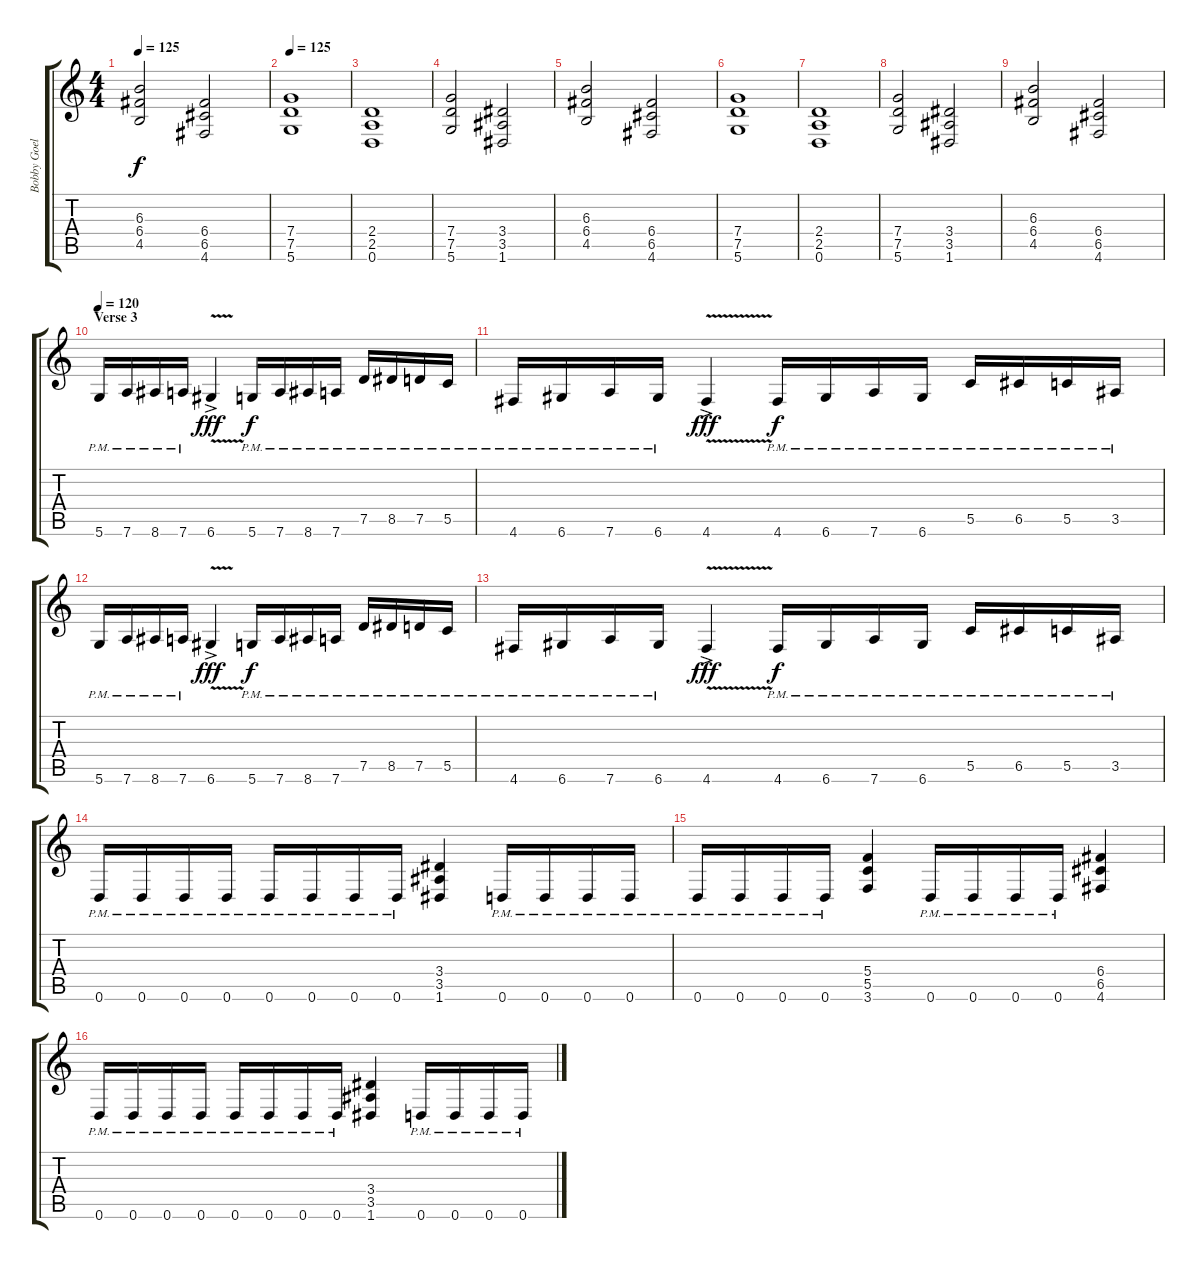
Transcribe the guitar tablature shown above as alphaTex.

\track ("Bobby Goelble" "Bobby Goel") {instrument distortionguitar}
\staff {score tabs}
\tuning (D4 A3 F3 C3 G2 D2) {hide}
\ts (4 4)
\tempo 125
\clef g2
\ks c
(6.3 6.4 4.5).2{dy f} (6.4 6.5 4.6).2 |
\tempo 125
(7.4 7.5 5.6).1 |
(2.4 2.5 0.6).1 |
(7.4 7.5 5.6).2 (3.4 3.5 1.6).2 |
(6.3 6.4 4.5).2 (6.4 6.5 4.6).2 |
(7.4 7.5 5.6).1 |
(2.4 2.5 0.6).1 |
(7.4 7.5 5.6).2 (3.4 3.5 1.6).2 |
(6.3 6.4 4.5).2 (6.4 6.5 4.6).2 |
\section ("" "Verse 3")
\tempo 120
5.6{pm}.16 7.6{pm}.16 8.6{pm}.16 7.6{pm}.16 6.6{v ac}.4{dy fff} 5.6{pm}.16{dy f} 7.6{pm}.16 8.6{pm}.16 7.6{pm}.16 7.5{pm}.16 8.5{pm}.16 7.5{pm}.16 5.5{pm}.16 |
4.6{pm}.16 6.6{pm}.16 7.6{pm}.16 6.6{pm}.16 4.6{v ac}.4{dy fff} 4.6{pm}.16{dy f} 6.6{pm}.16 7.6{pm}.16 6.6{pm}.16 5.5{pm}.16 6.5{pm}.16 5.5{pm}.16 3.5{pm}.16 |
5.6{pm}.16 7.6{pm}.16 8.6{pm}.16 7.6{pm}.16 6.6{v ac}.4{dy fff} 5.6{pm}.16{dy f} 7.6{pm}.16 8.6{pm}.16 7.6{pm}.16 7.5{pm}.16 8.5{pm}.16 7.5{pm}.16 5.5{pm}.16 |
4.6{pm}.16 6.6{pm}.16 7.6{pm}.16 6.6{pm}.16 4.6{v ac}.4{dy fff} 4.6{pm}.16{dy f} 6.6{pm}.16 7.6{pm}.16 6.6{pm}.16 5.5{pm}.16 6.5{pm}.16 5.5{pm}.16 3.5{pm}.16 |
0.6{pm}.16 0.6{pm}.16 0.6{pm}.16 0.6{pm}.16 0.6{pm}.16 0.6{pm}.16 0.6{pm}.16 0.6{pm}.16 (3.4 3.5 1.6).4 0.6{pm}.16 0.6{pm}.16 0.6{pm}.16 0.6{pm}.16 |
0.6{pm}.16 0.6{pm}.16 0.6{pm}.16 0.6{pm}.16 (5.4 5.5 3.6).4 0.6{pm}.16 0.6{pm}.16 0.6{pm}.16 0.6{pm}.16 (6.4 6.5 4.6).4 |
0.6{pm}.16 0.6{pm}.16 0.6{pm}.16 0.6{pm}.16 0.6{pm}.16 0.6{pm}.16 0.6{pm}.16 0.6{pm}.16 (3.4 3.5 1.6).4 0.6{pm}.16 0.6{pm}.16 0.6{pm}.16 0.6{pm}.16
